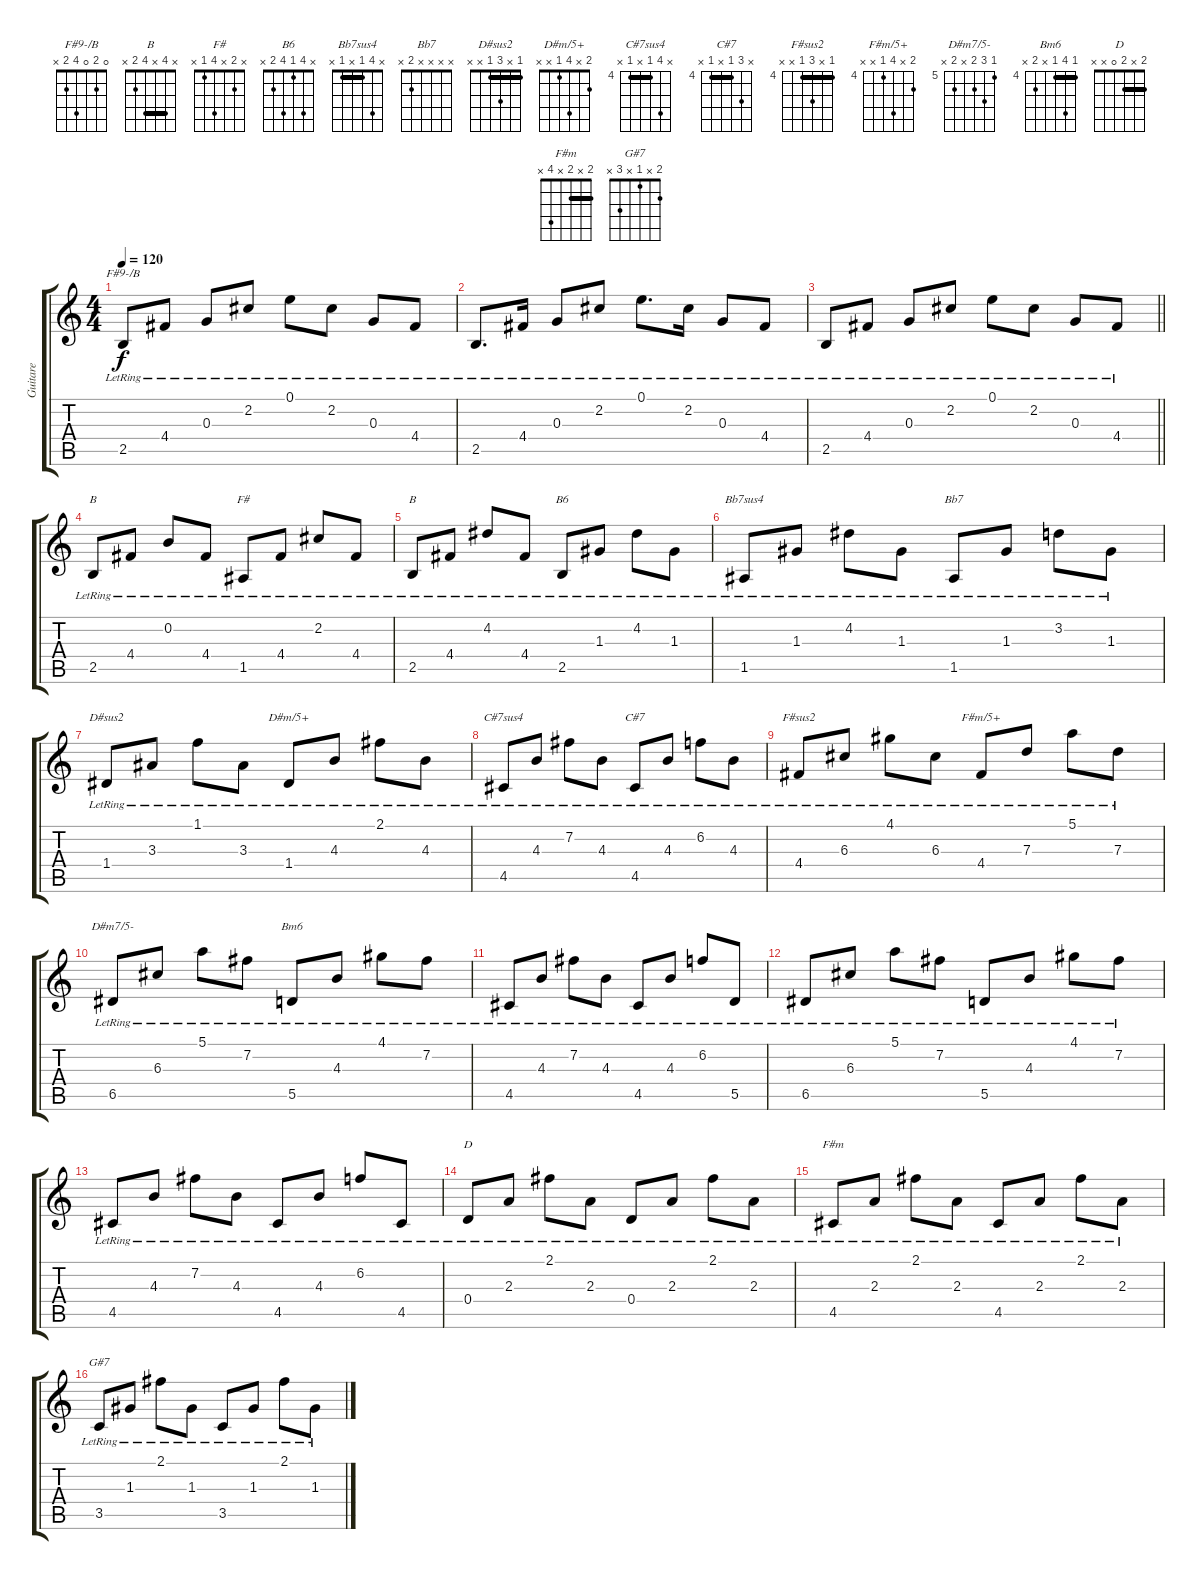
\track ("Guitare" "Guitare") {instrument acousticguitarnylon}
\staff {score tabs}
\tuning (E4 B3 G3 D3 A2 E2) {hide}
\chord ("F#9-/B" 0 2 0 4 2 x)
\chord ("B" x 0 x 4 2 x)
\chord ("F#" x 2 x 4 1 x)
\chord ("B" x 4 x 4 2 x) {barre 4}
\chord ("B6" x 4 1 4 2 x)
\chord ("Bb7sus4" x 4 1 x 1 x) {barre 1}
\chord ("Bb7" x x x x 2 x)
\chord ("D#sus2" 1 x 3 1 x x) {barre 1}
\chord ("D#m/5+" 2 x 4 1 x x)
\chord ("C#7sus4" x 7 4 x 4 x) {firstfret 4 barre 4}
\chord ("C#7" x 6 4 x 4 x) {firstfret 4 barre 4}
\chord ("F#sus2" 4 x 6 4 x x) {firstfret 4 barre 4}
\chord ("F#m/5+" 5 x 7 4 x x) {firstfret 4}
\chord ("D#m7/5-" 5 7 6 x 6 x) {firstfret 5}
\chord ("Bm6" 4 7 4 x 5 x) {firstfret 4 barre 4}
\chord ("D" 2 x 2 0 x x) {barre 2}
\chord ("F#m" 2 x 2 x 4 x) {barre 2}
\chord ("G#7" 2 x 1 x 3 x)
\ts (4 4)
\tempo 120
\clef g2
\ks c
2.5{lr}.8{ch "F#9-/B" dy f} 4.4{lr}.8 0.3{lr}.8 2.2{lr}.8 0.1{lr}.8 2.2{lr}.8 0.3{lr}.8 4.4{lr}.8 |
2.5{lr}.8{d} 4.4{lr}.16 0.3{lr}.8 2.2{lr}.8 0.1{lr}.8{d} 2.2{lr}.16 0.3{lr}.8 4.4{lr}.8 |
\barLineRight lightlight
2.5{lr}.8 4.4{lr}.8 0.3{lr}.8 2.2{lr}.8 0.1{lr}.8 2.2{lr}.8 0.3{lr}.8 4.4{lr}.8 |
2.5{lr}.8{ch "B"} 4.4{lr}.8 0.2{lr}.8 4.4{lr}.8 1.5{lr}.8{ch "F#"} 4.4{lr}.8 2.2{lr}.8 4.4{lr}.8 |
2.5{lr}.8{ch "B"} 4.4{lr}.8 4.2{lr}.8 4.4{lr}.8 2.5{lr}.8{ch "B6"} 1.3{lr}.8 4.2{lr}.8 1.3{lr}.8 |
1.5{lr}.8{ch "Bb7sus4"} 1.3{lr}.8 4.2{lr}.8 1.3{lr}.8 1.5{lr}.8{ch "Bb7"} 1.3{lr}.8 3.2{lr}.8 1.3{lr}.8 |
1.4{lr}.8{ch "D#sus2"} 3.3{lr}.8 1.1{lr}.8 3.3{lr}.8 1.4{lr}.8{ch "D#m/5+"} 4.3{lr}.8 2.1{lr}.8 4.3{lr}.8 |
4.5{lr}.8{ch "C#7sus4"} 4.3{lr}.8 7.2{lr}.8 4.3{lr}.8 4.5{lr}.8{ch "C#7"} 4.3{lr}.8 6.2{lr}.8 4.3{lr}.8 |
4.4{lr}.8{ch "F#sus2"} 6.3{lr}.8 4.1{lr}.8 6.3{lr}.8 4.4{lr}.8{ch "F#m/5+"} 7.3{lr}.8 5.1{lr}.8 7.3{lr}.8 |
6.5{lr}.8{ch "D#m7/5-"} 6.3{lr}.8 5.1{lr}.8 7.2{lr}.8 5.5{lr}.8{ch "Bm6"} 4.3{lr}.8 4.1{lr}.8 7.2{lr}.8 |
4.5{lr}.8 4.3{lr}.8 7.2{lr}.8 4.3{lr}.8 4.5{lr}.8 4.3{lr}.8 6.2{lr}.8 5.5{lr}.8 |
6.5{lr}.8 6.3{lr}.8 5.1{lr}.8 7.2{lr}.8 5.5{lr}.8 4.3{lr}.8 4.1{lr}.8 7.2{lr}.8 |
4.5{lr}.8 4.3{lr}.8 7.2{lr}.8 4.3{lr}.8 4.5{lr}.8 4.3{lr}.8 6.2{lr}.8 4.5{lr}.8 |
0.4{lr}.8{ch "D"} 2.3{lr}.8 2.1{lr}.8 2.3{lr}.8 0.4{lr}.8 2.3{lr}.8 2.1{lr}.8 2.3{lr}.8 |
4.5{lr}.8{ch "F#m"} 2.3{lr}.8 2.1{lr}.8 2.3{lr}.8 4.5{lr}.8 2.3{lr}.8 2.1{lr}.8 2.3{lr}.8 |
3.5{lr}.8{ch "G#7"} 1.3{lr}.8 2.1{lr}.8 1.3{lr}.8 3.5{lr}.8 1.3{lr}.8 2.1{lr}.8 1.3{lr}.8
